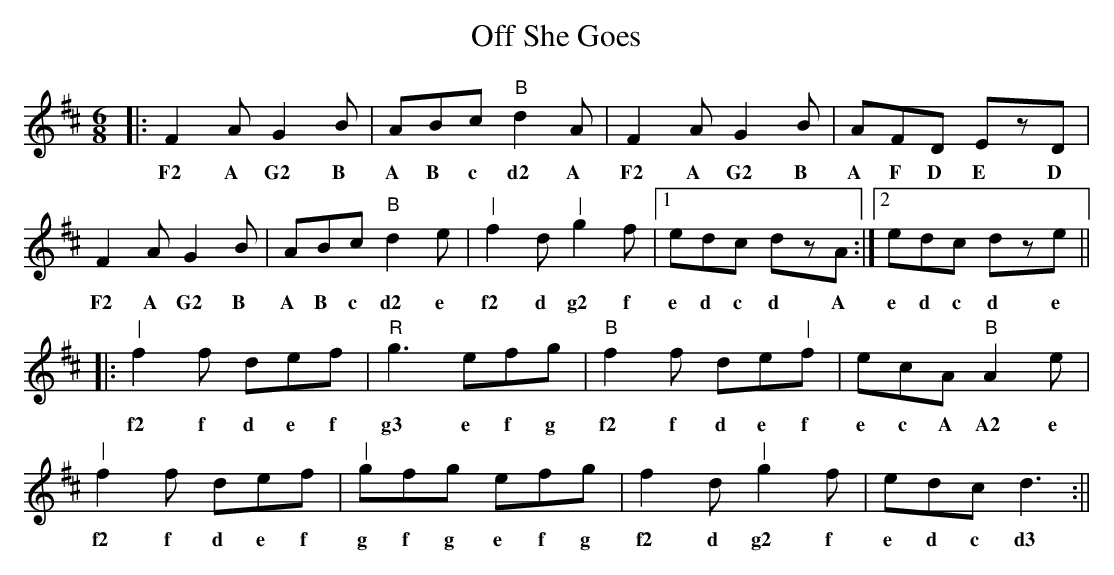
X:1 Speed 60
T: Off She Goes
M: 6/8
L: 1/8
K: Dmaj
|:F2A G2B|ABc "B"d2A|F2A G2B|AFD EzD|
w: F2 A G2 B A B c d2 A F2 A G2 B A F D E D
F2A G2B|ABc "B"d2e|"|"f2d "|"g2f|1edc dzA :|2edc dze||
w: F2 A G2 B A B c d2 e f2 d g2 f e d c d A e d c d e
|:"|"f2f def|"R"g3 efg|"B"f2f de"|"f|ecA "B"A2e|
w: f2 f d e f g3  e f g f2 f d e f e c A A2 e
"|"f2f def|"|"gfg efg|f2d "|"g2f|edc d3:||
w: f2 f d e f g f g e f g f2 d g2 f e d c d3
